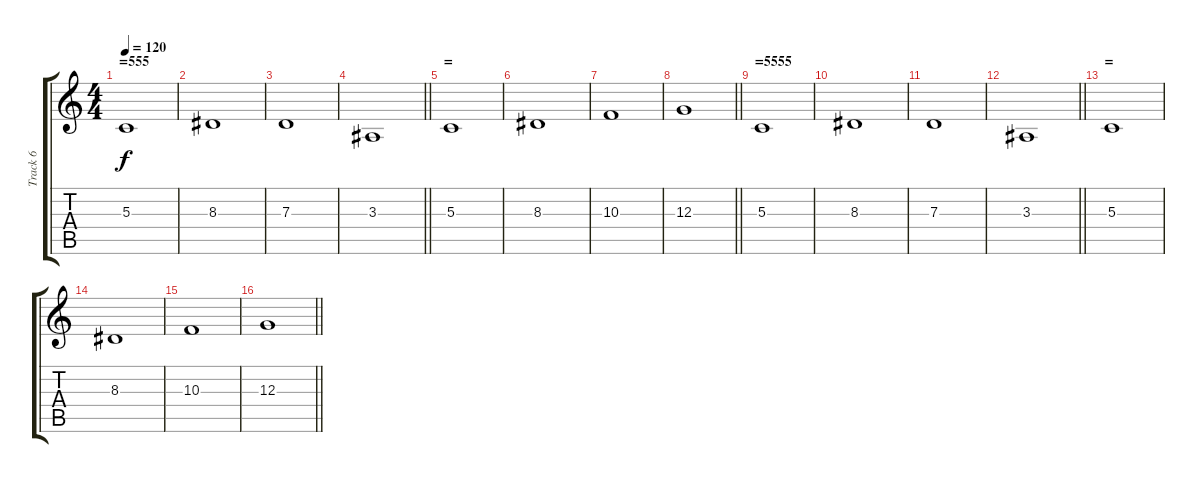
\track ("Track 6" "Track 6") {instrument pad1newage}
\staff {score tabs}
\tuning (E4 B3 G3 D3 A2 E2) {hide}
\ts (4 4)
\section ("" "=555")
\tempo 120
\clef g2
\ks c
5.3.1{dy f} |
8.3.1 |
7.3.1 |
\barLineRight lightlight
3.3.1 |
\section ("" "=")
5.3.1 |
8.3.1 |
10.3.1 |
\barLineRight lightlight
12.3.1 |
\section ("" "=5555")
5.3.1 |
8.3.1 |
7.3.1 |
\barLineRight lightlight
3.3.1 |
\section ("" "=")
5.3.1 |
8.3.1 |
10.3.1 |
\barLineRight lightlight
12.3.1
